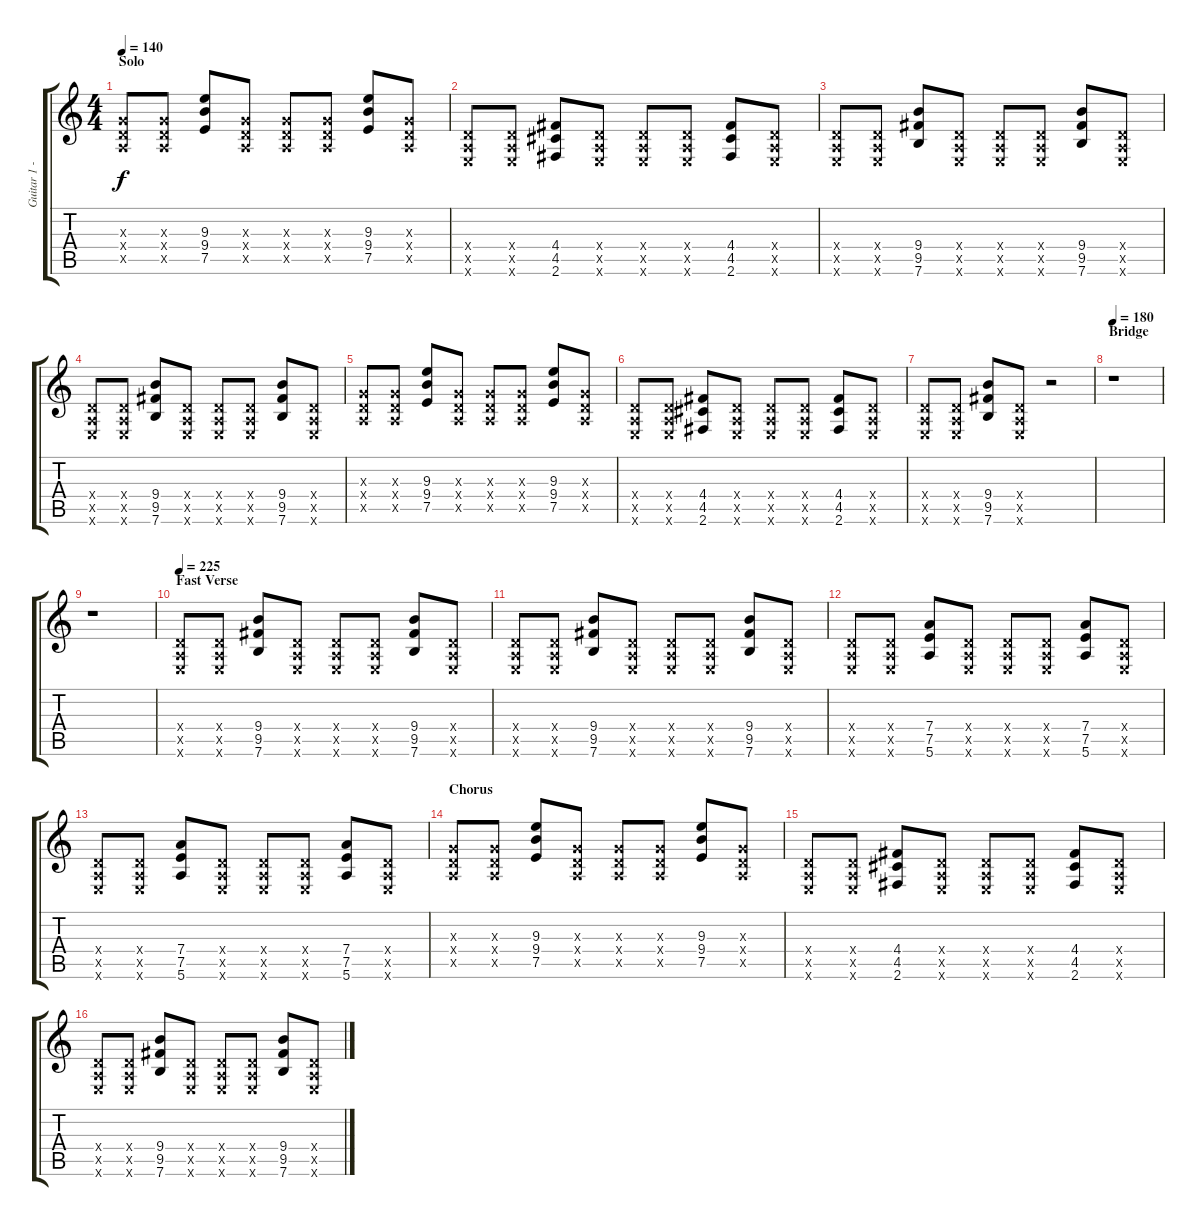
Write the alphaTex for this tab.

\track ("Guitar 1 - Mathias" "Guitar 1 -") {instrument overdrivenguitar}
\staff {score tabs}
\tuning (E4 B3 G3 D3 A2 E2) {hide}
\ts (4 4)
\section ("" "Solo")
\tempo 140
\clef g2
\ks c
(0.3{x} 0.4{x} 0.5{x}).8{dy f} (0.3{x} 0.4{x} 0.5{x}).8 (9.3 9.4 7.5).8 (0.3{x} 0.4{x} 0.5{x}).8 (0.3{x} 0.4{x} 0.5{x}).8 (0.3{x} 0.4{x} 0.5{x}).8 (9.3 9.4 7.5).8 (0.3{x} 0.4{x} 0.5{x}).8 |
(0.4{x} 0.5{x} 0.6{x}).8 (0.4{x} 0.5{x} 0.6{x}).8 (4.4 4.5 2.6).8 (0.4{x} 0.5{x} 0.6{x}).8 (0.4{x} 0.5{x} 0.6{x}).8 (0.4{x} 0.5{x} 0.6{x}).8 (4.4 4.5 2.6).8 (0.4{x} 0.5{x} 0.6{x}).8 |
(0.4{x} 0.5{x} 0.6{x}).8 (0.4{x} 0.5{x} 0.6{x}).8 (9.4 9.5 7.6).8 (0.4{x} 0.5{x} 0.6{x}).8 (0.4{x} 0.5{x} 0.6{x}).8 (0.4{x} 0.5{x} 0.6{x}).8 (9.4 9.5 7.6).8 (0.4{x} 0.5{x} 0.6{x}).8 |
(0.4{x} 0.5{x} 0.6{x}).8 (0.4{x} 0.5{x} 0.6{x}).8 (9.4 9.5 7.6).8 (0.4{x} 0.5{x} 0.6{x}).8 (0.4{x} 0.5{x} 0.6{x}).8 (0.4{x} 0.5{x} 0.6{x}).8 (9.4 9.5 7.6).8 (0.4{x} 0.5{x} 0.6{x}).8 |
(0.3{x} 0.4{x} 0.5{x}).8 (0.3{x} 0.4{x} 0.5{x}).8 (9.3 9.4 7.5).8 (0.3{x} 0.4{x} 0.5{x}).8 (0.3{x} 0.4{x} 0.5{x}).8 (0.3{x} 0.4{x} 0.5{x}).8 (9.3 9.4 7.5).8 (0.3{x} 0.4{x} 0.5{x}).8 |
(0.4{x} 0.5{x} 0.6{x}).8 (0.4{x} 0.5{x} 0.6{x}).8 (4.4 4.5 2.6).8 (0.4{x} 0.5{x} 0.6{x}).8 (0.4{x} 0.5{x} 0.6{x}).8 (0.4{x} 0.5{x} 0.6{x}).8 (4.4 4.5 2.6).8 (0.4{x} 0.5{x} 0.6{x}).8 |
(0.4{x} 0.5{x} 0.6{x}).8 (0.4{x} 0.5{x} 0.6{x}).8 (9.4 9.5 7.6).8 (0.4{x} 0.5{x} 0.6{x}).8 r.2 |
\section ("" "Bridge")
\tempo 180
r.1 |
r.1 |
\section ("" "Fast Verse")
\tempo 225
(0.4{x} 0.5{x} 0.6{x}).8 (0.4{x} 0.5{x} 0.6{x}).8 (9.4 9.5 7.6).8 (0.4{x} 0.5{x} 0.6{x}).8 (0.4{x} 0.5{x} 0.6{x}).8 (0.4{x} 0.5{x} 0.6{x}).8 (9.4 9.5 7.6).8 (0.4{x} 0.5{x} 0.6{x}).8 |
(0.4{x} 0.5{x} 0.6{x}).8 (0.4{x} 0.5{x} 0.6{x}).8 (9.4 9.5 7.6).8 (0.4{x} 0.5{x} 0.6{x}).8 (0.4{x} 0.5{x} 0.6{x}).8 (0.4{x} 0.5{x} 0.6{x}).8 (9.4 9.5 7.6).8 (0.4{x} 0.5{x} 0.6{x}).8 |
(0.4{x} 0.5{x} 0.6{x}).8 (0.4{x} 0.5{x} 0.6{x}).8 (7.4 7.5 5.6).8 (0.4{x} 0.5{x} 0.6{x}).8 (0.4{x} 0.5{x} 0.6{x}).8 (0.4{x} 0.5{x} 0.6{x}).8 (7.4 7.5 5.6).8 (0.4{x} 0.5{x} 0.6{x}).8 |
(0.4{x} 0.5{x} 0.6{x}).8 (0.4{x} 0.5{x} 0.6{x}).8 (7.4 7.5 5.6).8 (0.4{x} 0.5{x} 0.6{x}).8 (0.4{x} 0.5{x} 0.6{x}).8 (0.4{x} 0.5{x} 0.6{x}).8 (7.4 7.5 5.6).8 (0.4{x} 0.5{x} 0.6{x}).8 |
\section ("" "Chorus")
(0.3{x} 0.4{x} 0.5{x}).8 (0.3{x} 0.4{x} 0.5{x}).8 (9.3 9.4 7.5).8 (0.3{x} 0.4{x} 0.5{x}).8 (0.3{x} 0.4{x} 0.5{x}).8 (0.3{x} 0.4{x} 0.5{x}).8 (9.3 9.4 7.5).8 (0.3{x} 0.4{x} 0.5{x}).8 |
(0.4{x} 0.5{x} 0.6{x}).8 (0.4{x} 0.5{x} 0.6{x}).8 (4.4 4.5 2.6).8 (0.4{x} 0.5{x} 0.6{x}).8 (0.4{x} 0.5{x} 0.6{x}).8 (0.4{x} 0.5{x} 0.6{x}).8 (4.4 4.5 2.6).8 (0.4{x} 0.5{x} 0.6{x}).8 |
(0.4{x} 0.5{x} 0.6{x}).8 (0.4{x} 0.5{x} 0.6{x}).8 (9.4 9.5 7.6).8 (0.4{x} 0.5{x} 0.6{x}).8 (0.4{x} 0.5{x} 0.6{x}).8 (0.4{x} 0.5{x} 0.6{x}).8 (9.4 9.5 7.6).8 (0.4{x} 0.5{x} 0.6{x}).8
